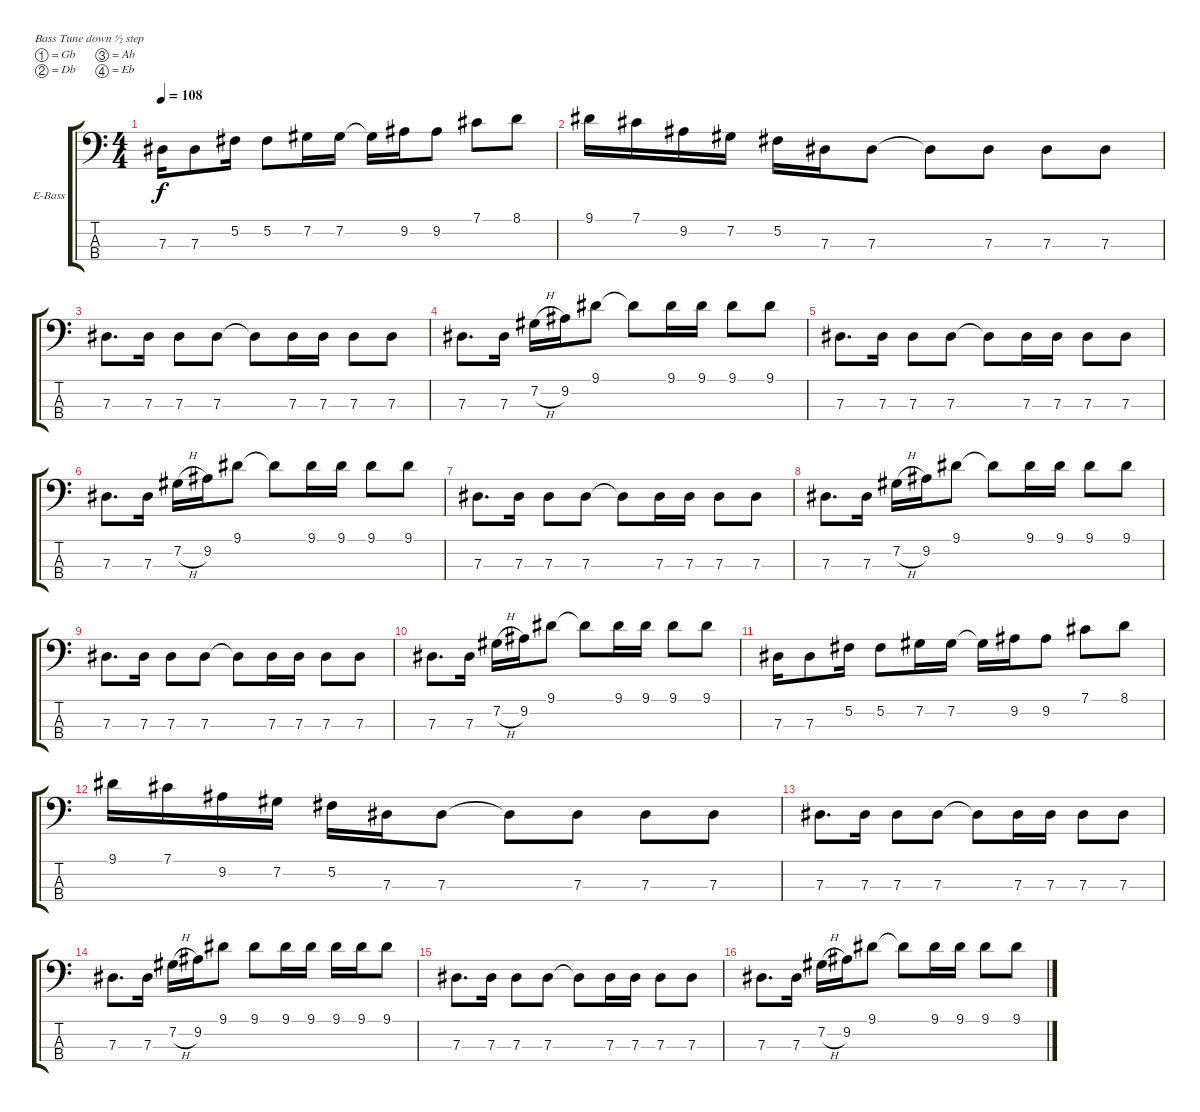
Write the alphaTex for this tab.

\bracketExtendMode groupsimilarinstruments
\firstSystemTrackNameOrientation horizontal
\otherSystemsTrackNameOrientation horizontal
\track ("Bass" "E-Bass") {instrument electricbassfinger}
\staff {score tabs}
\tuning (Gb2 Db2 Ab1 Eb1)
\ts (4 4)
\tempo 108
\clef f4
\ks c
7.3.16{dy f} 7.3.8 5.2.16 5.2.8 7.2.16 7.2.16 7.2{t}.16 9.2.16 9.2.8 7.1.8 8.1.8 |
9.1.16 7.1.16 9.2.16 7.2.16 5.2.16 7.3.16 7.3.8 7.3{t}.8 7.3.8 7.3.8 7.3.8 |
7.3.8{d} 7.3.16 7.3.8 7.3.8 7.3{t}.8 7.3.16 7.3.16 7.3.8 7.3.8 |
7.3.8{d} 7.3.16 7.2{h}.16 9.2.16 9.1.8 9.1{t}.8 9.1.16 9.1.16 9.1.8 9.1.8 |
7.3.8{d} 7.3.16 7.3.8 7.3.8 7.3{t}.8 7.3.16 7.3.16 7.3.8 7.3.8 |
7.3.8{d} 7.3.16 7.2{h}.16 9.2.16 9.1.8 9.1{t}.8 9.1.16 9.1.16 9.1.8 9.1.8 |
7.3.8{d} 7.3.16 7.3.8 7.3.8 7.3{t}.8 7.3.16 7.3.16 7.3.8 7.3.8 |
7.3.8{d} 7.3.16 7.2{h}.16 9.2.16 9.1.8 9.1{t}.8 9.1.16 9.1.16 9.1.8 9.1.8 |
7.3.8{d} 7.3.16 7.3.8 7.3.8 7.3{t}.8 7.3.16 7.3.16 7.3.8 7.3.8 |
7.3.8{d} 7.3.16 7.2{h}.16 9.2.16 9.1.8 9.1{t}.8 9.1.16 9.1.16 9.1.8 9.1.8 |
7.3.16 7.3.8 5.2.16 5.2.8 7.2.16 7.2.16 7.2{t}.16 9.2.16 9.2.8 7.1.8 8.1.8 |
9.1.16 7.1.16 9.2.16 7.2.16 5.2.16 7.3.16 7.3.8 7.3{t}.8 7.3.8 7.3.8 7.3.8 |
7.3.8{d} 7.3.16 7.3.8 7.3.8 7.3{t}.8 7.3.16 7.3.16 7.3.8 7.3.8 |
7.3.8{d} 7.3.16 7.2{h}.16 9.2.16 9.1.8 9.1.8 9.1.16 9.1.16 9.1.16 9.1.16 9.1.8 |
7.3.8{d} 7.3.16 7.3.8 7.3.8 7.3{t}.8 7.3.16 7.3.16 7.3.8 7.3.8 |
7.3.8{d} 7.3.16 7.2{h}.16 9.2.16 9.1.8 9.1{t}.8 9.1.16 9.1.16 9.1.8 9.1.8
